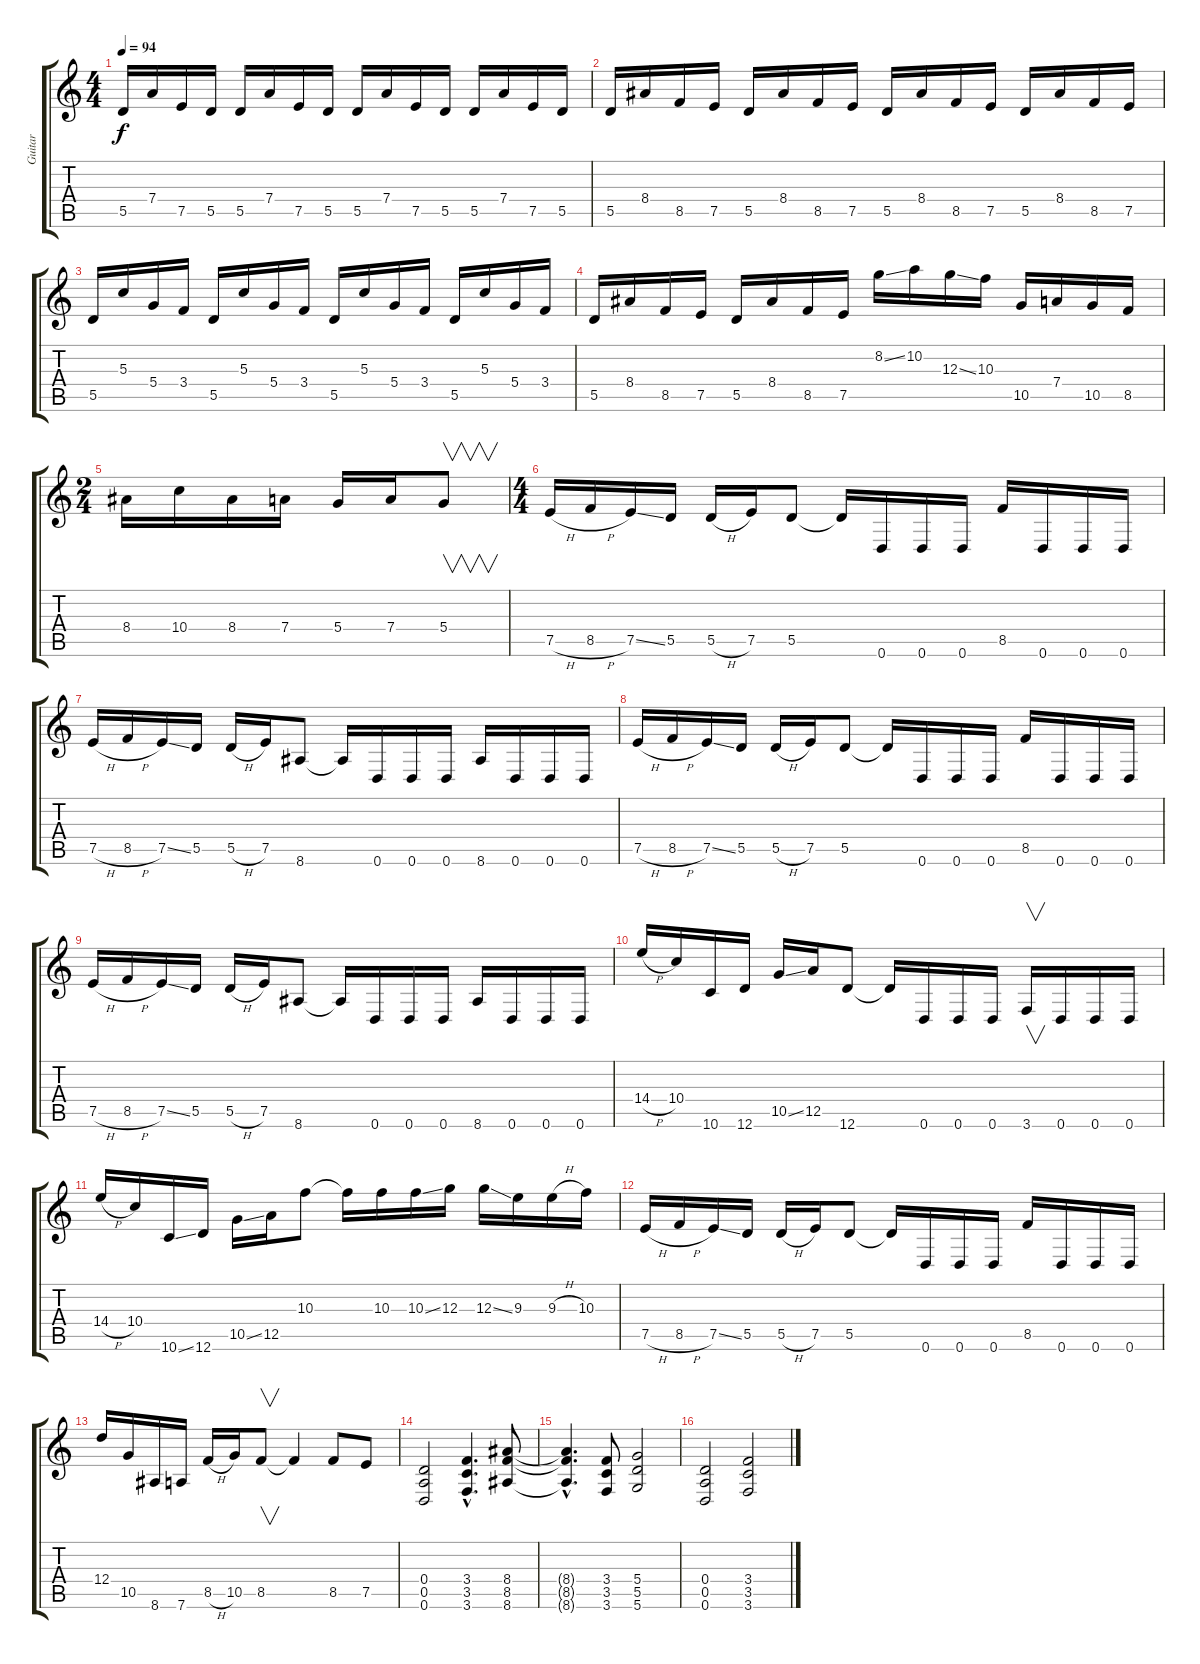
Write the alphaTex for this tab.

\track ("Guitar" "Guitar") {instrument distortionguitar}
\staff {score tabs}
\tuning (E4 B3 G3 D3 A2 D2) {hide}
\ts (4 4)
\tempo 94
\clef g2
\ks c
5.5.16{dy f} 7.4.16 7.5.16 5.5.16 5.5.16 7.4.16 7.5.16 5.5.16 5.5.16 7.4.16 7.5.16 5.5.16 5.5.16 7.4.16 7.5.16 5.5.16 |
5.5.16 8.4.16 8.5.16 7.5.16 5.5.16 8.4.16 8.5.16 7.5.16 5.5.16 8.4.16 8.5.16 7.5.16 5.5.16 8.4.16 8.5.16 7.5.16 |
5.5.16 5.3.16 5.4.16 3.4.16 5.5.16 5.3.16 5.4.16 3.4.16 5.5.16 5.3.16 5.4.16 3.4.16 5.5.16 5.3.16 5.4.16 3.4.16 |
5.5.16 8.4.16 8.5.16 7.5.16 5.5.16 8.4.16 8.5.16 7.5.16 8.2{ss}.16 10.2.16 12.3{ss}.16 10.3.16 10.5.16 7.4.16 10.5.16 8.5.16 |
\ts (2 4)
8.4.16 10.4.16 8.4.16 7.4.16 5.4.16 7.4.16 5.4.8{v} |
\ts (4 4)
7.5{h}.16 8.5{h}.16 7.5{ss}.16 5.5.16 5.5{h}.16 7.5.16 5.5.8 5.5{t}.16 0.6.16 0.6.16 0.6.16 8.5.16 0.6.16 0.6.16 0.6.16 |
7.5{h}.16 8.5{h}.16 7.5{ss}.16 5.5.16 5.5{h}.16 7.5.16 8.6.8 8.6{t}.16 0.6.16 0.6.16 0.6.16 8.6.16 0.6.16 0.6.16 0.6.16 |
7.5{h}.16 8.5{h}.16 7.5{ss}.16 5.5.16 5.5{h}.16 7.5.16 5.5.8 5.5{t}.16 0.6.16 0.6.16 0.6.16 8.5.16 0.6.16 0.6.16 0.6.16 |
7.5{h}.16 8.5{h}.16 7.5{ss}.16 5.5.16 5.5{h}.16 7.5.16 8.6.8 8.6{t}.16 0.6.16 0.6.16 0.6.16 8.6.16 0.6.16 0.6.16 0.6.16 |
14.4{h}.16 10.4.16 10.6.16 12.6.16 10.5{ss}.16 12.5.16 12.6.8 12.6{t}.16 0.6.16 0.6.16 0.6.16 3.6.16{v} 0.6.16 0.6.16 0.6.16 |
14.4{h}.16 10.4.16 10.6{ss}.16 12.6.16 10.5{ss}.16 12.5.16 10.3.8 10.3{t}.16 10.3.16 10.3{ss}.16 12.3.16 12.3{ss}.16 9.3.16 9.3{h}.16 10.3.16 |
7.5{h}.16 8.5{h}.16 7.5{ss}.16 5.5.16 5.5{h}.16 7.5.16 5.5.8 5.5{t}.16 0.6.16 0.6.16 0.6.16 8.5.16 0.6.16 0.6.16 0.6.16 |
12.4.16 10.5.16 8.6.16 7.6.16 8.5{h}.16 10.5.16 8.5.8{v} 8.5{t}.4 8.5.8 7.5.8 |
(0.4 0.5 0.6).2 (3.4{hac} 3.5{hac} 3.6{hac}).4{d} (8.4 8.5 8.6).8 |
(8.4{hac t} 8.5{hac t} 8.6{hac t}).4{d} (3.4 3.5 3.6).8 (5.4 5.5 5.6).2 |
(0.4 0.5 0.6).2 (3.4 3.5 3.6).2
